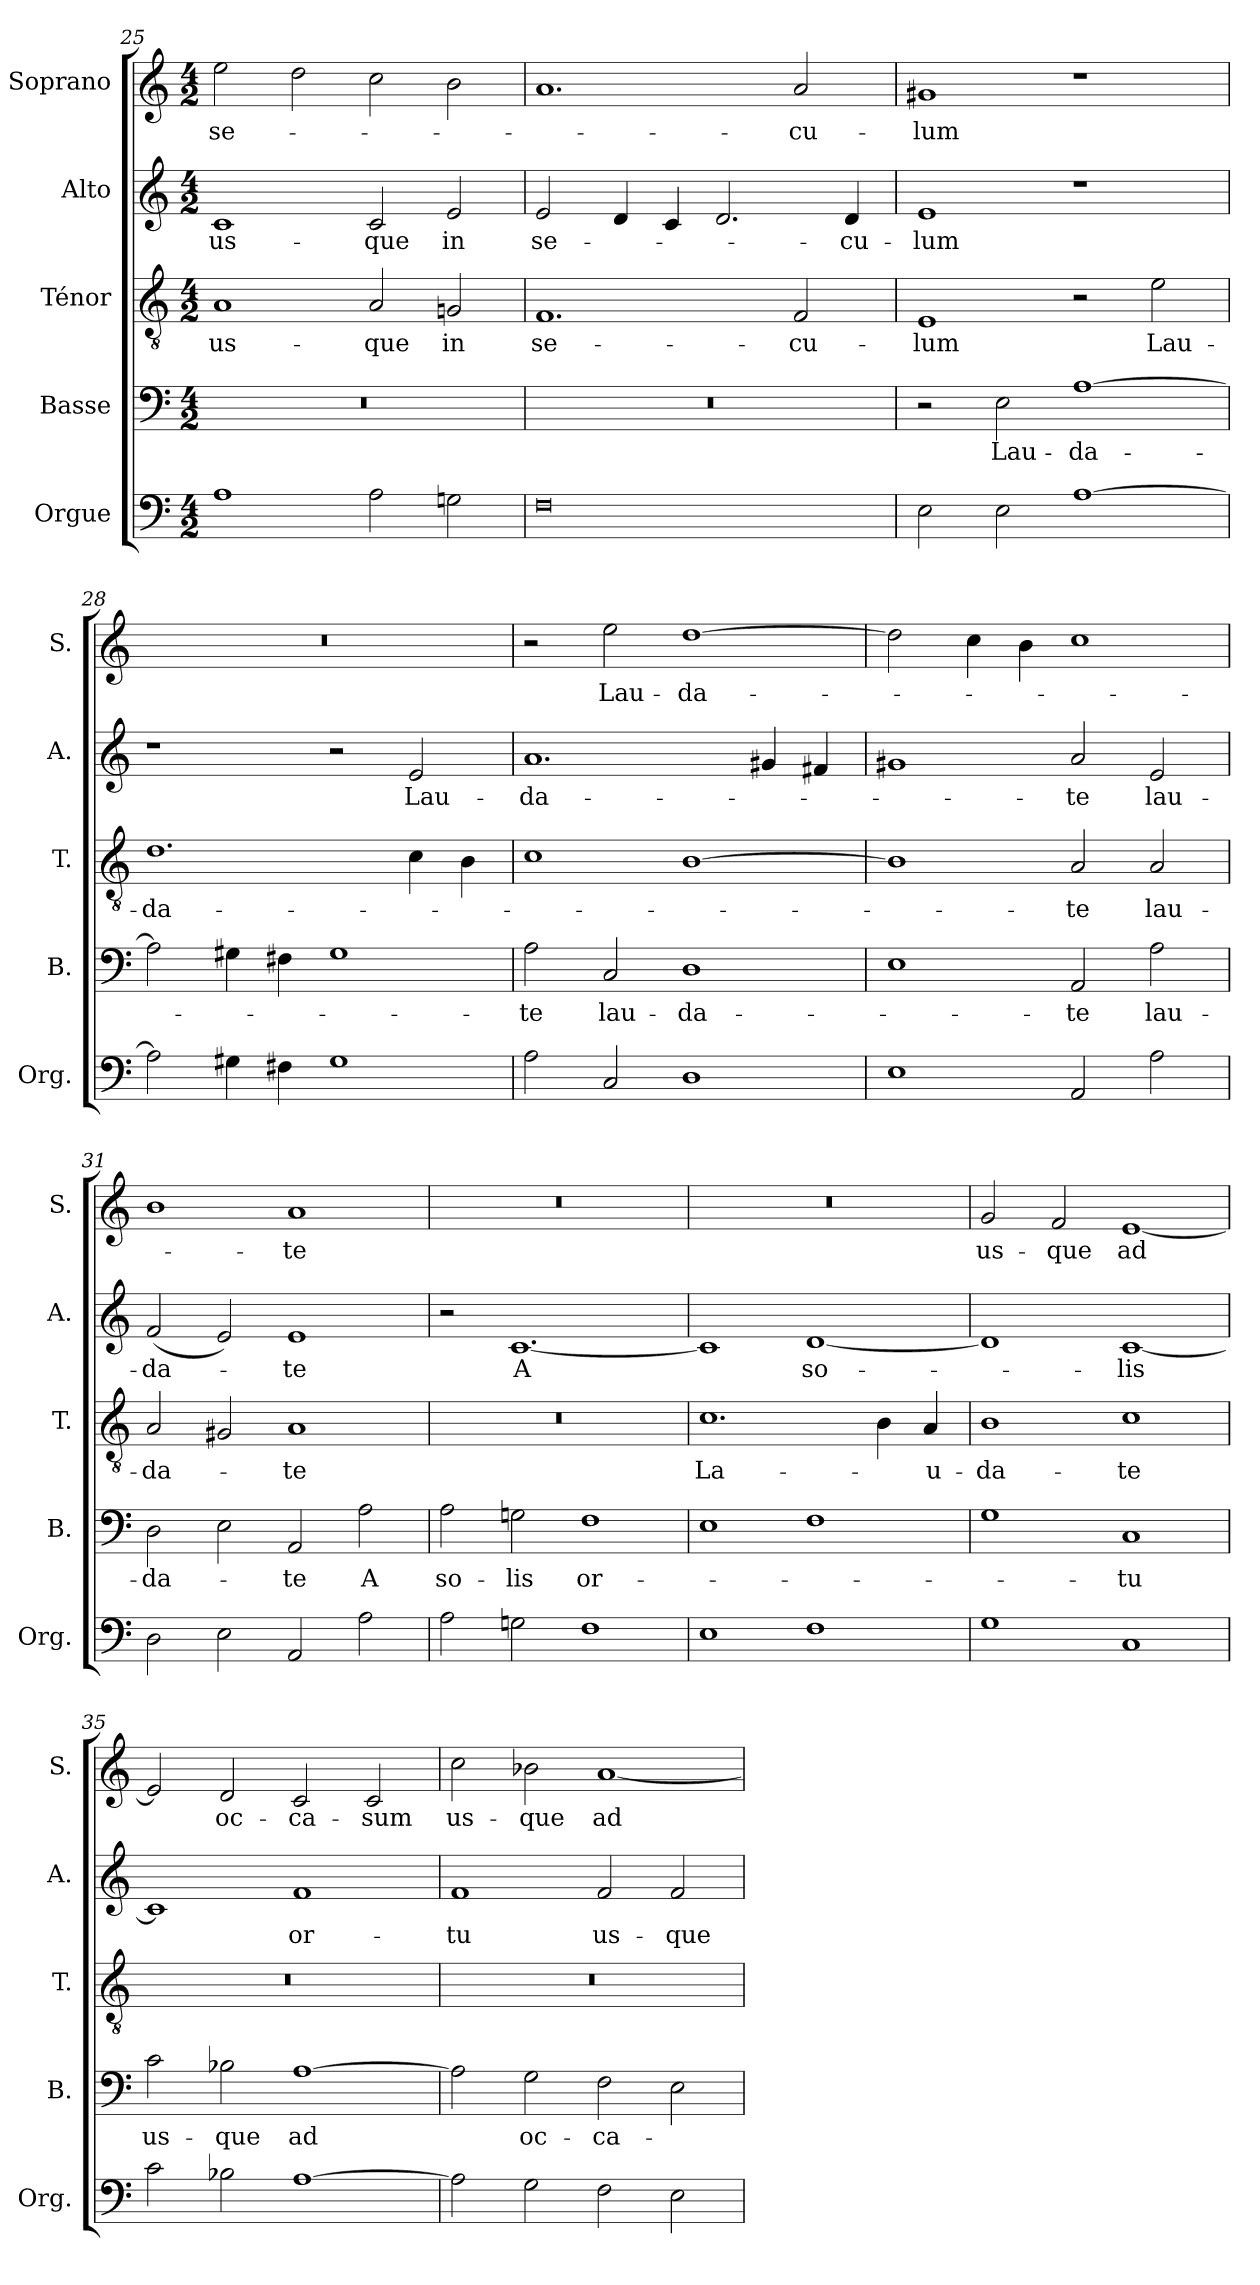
**kern	**kern	**text	**kern	**text	**kern	**text	**kern	**text
*part5	*part4	*part4	*part3	*part3	*part2	*part2	*part1	*part1
*staff5	*staff4	*staff4	*staff3	*staff3	*staff2	*staff2	*staff1	*staff1
*I"Orgue	*I"Basse	*	*I"Ténor	*	*I"Alto	*	*I"Soprano	*
*I'Org.	*I'B.	*	*I'T.	*	*I'A.	*	*I'S.	*
*clefF4	*clefF4	*	*clefGv2	*	*clefG2	*	*clefG2	*
*k[]	*k[]	*	*k[]	*	*k[]	*	*k[]	*
*M4/2	*M4/2	*	*M4/2	*	*M4/2	*	*M4/2	*
=25	=25	=25	=25	=25	=25	=25	=25	=25
!	!	!	!	!LO:LY:b	!	!LO:LY:b	!	!LO:LY:b
1A	0r	.	1A	us-	1c	us-	2ee\	se-
.	.	.	.	.	.	.	2dd\	.
!	!	!	!	!LO:LY:b	!	!LO:LY:b	!	!
2A\	.	.	2A/	-que	2c/	-que	2cc\	.
!	!	!	!	!LO:LY:b	!	!LO:LY:b	!	!
2Gn\	.	.	2Gn/	in	2e/	in	2b\	.
=26	=26	=26	=26	=26	=26	=26	=26	=26
!	!	!	!	!LO:LY:b	!	!LO:LY:b	!	!
0F	0r	.	1.F	se-	2e/	se-	1.a	.
.	.	.	.	.	4d/	.	.	.
.	.	.	.	.	4c/	.	.	.
.	.	.	.	.	2.d/	.	.	.
!	!	!	!	!LO:LY:b	!	!	!	!LO:LY:b
.	.	.	2F/	-cu-	.	.	2a/	-cu-
!	!	!	!	!	!	!LO:LY:b	!	!
.	.	.	.	.	4d/	-cu-	.	.
=27	=27	=27	=27	=27	=27	=27	=27	=27
!	!	!	!	!LO:LY:b	!	!LO:LY:b	!	!LO:LY:b
2E\	2r	.	1E	-lum	1e	-lum	1g#X	-lum
!	!	!LO:LY:b	!	!	!	!	!	!
2E\	2E\	Lau-	.	.	.	.	.	.
!	!	!LO:LY:b	!	!	!	!	!	!
[1A	[1A	-da-	2r	.	1r	.	1r	.
!	!	!	!	!LO:LY:b	!	!	!	!
.	.	.	2e\	Lau-	.	.	.	.
=28	=28	=28	=28	=28	=28	=28	=28	=28
!	!	!	!	!LO:LY:b	!	!	!	!
2A\]	2A\]	.	1.d	-da-	1r	.	0r	.
4G#X\	4G#X\	.	.	.	.	.	.	.
4F#X\	4F#X\	.	.	.	.	.	.	.
1G#	1G#	.	.	.	2r	.	.	.
!	!	!	!	!	!	!LO:LY:b	!	!
.	.	.	4c\	.	2e/	Lau-	.	.
.	.	.	4B\	.	.	.	.	.
!!LO:PB:g=z
=29	=29	=29	=29	=29	=29	=29	=29	=29
!	!	!LO:LY:b	!	!	!	!LO:LY:b	!	!
2A\	2A\	-te	1c	.	1.a	-da-	2r	.
!	!	!LO:LY:b	!	!	!	!	!	!LO:LY:b
2C/	2C/	lau-	.	.	.	.	2ee\	Lau-
!	!	!LO:LY:b	!	!	!	!	!	!LO:LY:b
1D	1D	-da-	[1B	.	.	.	[1dd	-da-
.	.	.	.	.	4g#X/	.	.	.
.	.	.	.	.	4f#X/	.	.	.
=30	=30	=30	=30	=30	=30	=30	=30	=30
1E	1E	.	1B]	.	1g#X	.	2dd\]	.
.	.	.	.	.	.	.	4cc\	.
.	.	.	.	.	.	.	4b\	.
!	!	!LO:LY:b	!	!LO:LY:b	!	!LO:LY:b	!	!
2AA/	2AA/	-te	2A/	-te	2a/	-te	1cc	.
!	!	!LO:LY:b	!	!LO:LY:b	!	!LO:LY:b	!	!
2A\	2A\	lau-	2A/	lau-	2e/	lau-	.	.
=31	=31	=31	=31	=31	=31	=31	=31	=31
!	!	!LO:LY:b	!	!LO:LY:b	!	!LO:LY:b	!	!
2D\	2D\	-da-	2A/	-da-	(2f/	-da-	1b	.
2E\	2E\	.	2G#X/	.	2e/)	.	.	.
!	!	!LO:LY:b	!	!LO:LY:b	!	!LO:LY:b	!	!LO:LY:b
2AA/	2AA/	-te	1A	-te	1e	-te	1a	-te
!	!	!LO:LY:b	!	!	!	!	!	!
2A\	2A\	A	.	.	.	.	.	.
=32	=32	=32	=32	=32	=32	=32	=32	=32
!	!	!LO:LY:b	!	!	!	!	!	!
2A\	2A\	so-	0r	.	2r	.	0r	.
!	!	!LO:LY:b	!	!	!	!LO:LY:b	!	!
2Gn\	2Gn\	-lis	.	.	[1.c	A	.	.
!	!	!LO:LY:b	!	!	!	!	!	!
1F	1F	or-	.	.	.	.	.	.
=33	=33	=33	=33	=33	=33	=33	=33	=33
!	!	!	!	!LO:LY:b	!	!	!	!
1E	1E	.	1.c	La-	1c]	.	0r	.
!	!	!	!	!	!	!LO:LY:b	!	!
1F	1F	.	.	.	[1d	so-	.	.
.	.	.	4B\	.	.	.	.	.
!	!	!	!	!LO:LY:b	!	!	!	!
.	.	.	4A/	-u-	.	.	.	.
=34	=34	=34	=34	=34	=34	=34	=34	=34
!	!	!	!	!LO:LY:b	!	!	!	!LO:LY:b
1G	1G	.	1B	-da-	1d]	.	2g/	us-
!	!	!	!	!	!	!	!	!LO:LY:b
.	.	.	.	.	.	.	2f/	-que
!	!	!LO:LY:b	!	!LO:LY:b	!	!LO:LY:b	!	!LO:LY:b
1C	1C	-tu	1c	-te	[1c	-lis	[1e	ad
!!LO:LB:g=z
=35	=35	=35	=35	=35	=35	=35	=35	=35
!	!	!LO:LY:b	!	!	!	!	!	!
2c\	2c\	us-	0r	.	1c]	.	2e/]	.
!	!	!LO:LY:b	!	!	!	!	!	!LO:LY:b
2B-X\	2B-X\	-que	.	.	.	.	2d/	oc-
!	!	!LO:LY:b	!	!	!	!LO:LY:b	!	!LO:LY:b
[1A	[1A	ad	.	.	1f	or-	2c/	-ca-
!	!	!	!	!	!	!	!	!LO:LY:b
.	.	.	.	.	.	.	2c/	-sum
=36	=36	=36	=36	=36	=36	=36	=36	=36
!	!	!	!	!	!	!LO:LY:b	!	!LO:LY:b
2A\]	2A\]	.	0r	.	1f	-tu	2cc\	us-
!	!	!LO:LY:b	!	!	!	!	!	!LO:LY:b
2G\	2G\	oc-	.	.	.	.	2b-X\	-que
!	!	!LO:LY:b	!	!	!	!LO:LY:b	!	!LO:LY:b
2F\	2F\	-ca-	.	.	2f/	us-	[1a	ad-
!	!	!	!	!	!	!LO:LY:b	!	!
2E\	2E\	.	.	.	2f/	-que	.	.
=	=	=	=	=	=	=	=	=
*-	*-	*-	*-	*-	*-	*-	*-	*-
